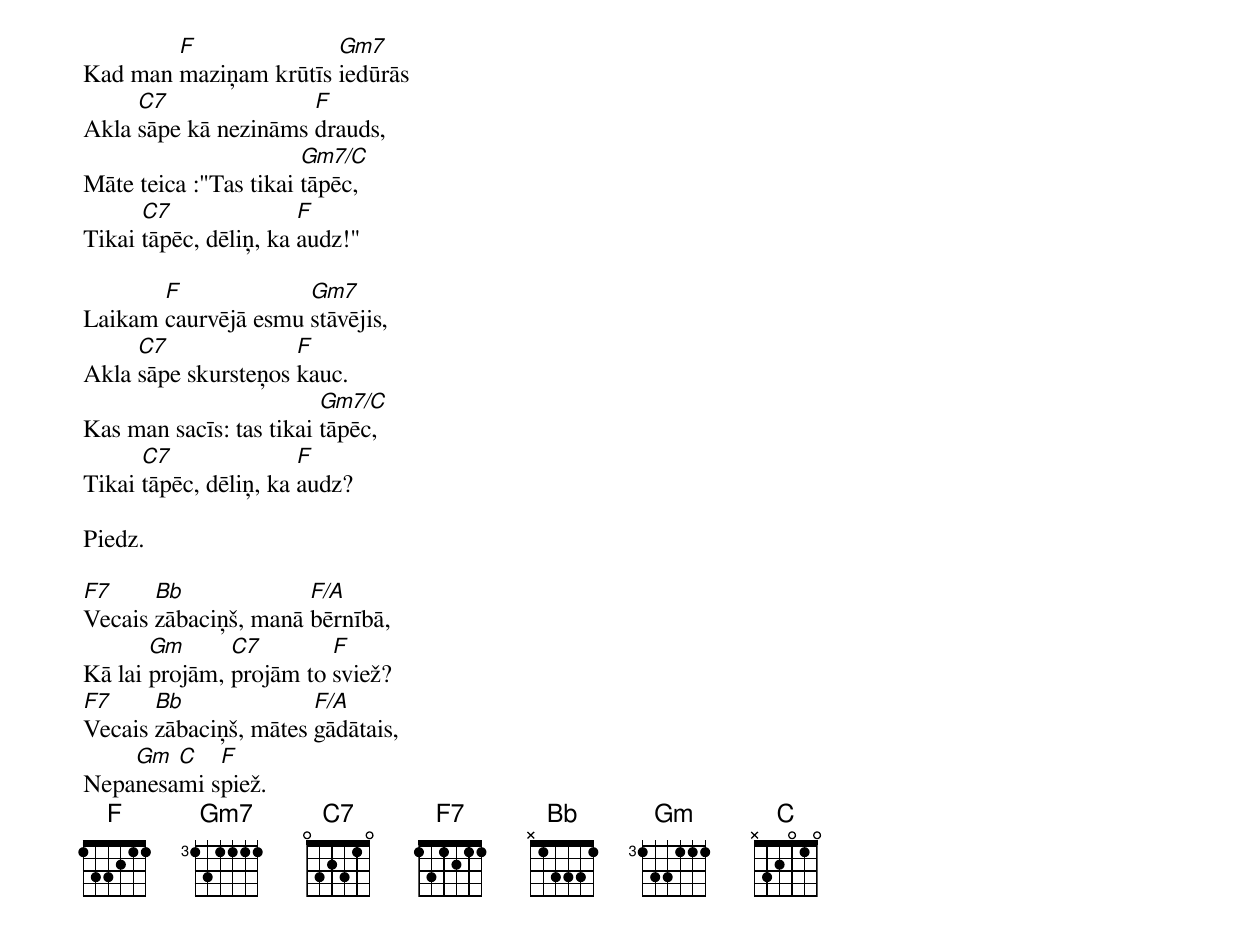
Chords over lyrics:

        F              Gm7
Kad man maziņam krūtīs iedūrās
     C7               F
Akla sāpe kā nezināms drauds,
                       Gm7/C
Māte teica :"Tas tikai tāpēc,
      C7               F
Tikai tāpēc, dēliņ, ka audz!"

       F             Gm7
Laikam caurvējā esmu stāvējis,
     C7              F
Akla sāpe skursteņos kauc.
                         Gm7/C
Kas man sacīs: tas tikai tāpēc,
      C7               F
Tikai tāpēc, dēliņ, ka audz?

Piedz.

F7     Bb             F/A
Vecais zābaciņš, manā bērnībā,
       Gm      C7        F
Kā lai projām, projām to sviež?
F7     Bb              F/A
Vecais zābaciņš, mātes gādātais,
    Gm  C   F
Nepanesami spiež.
